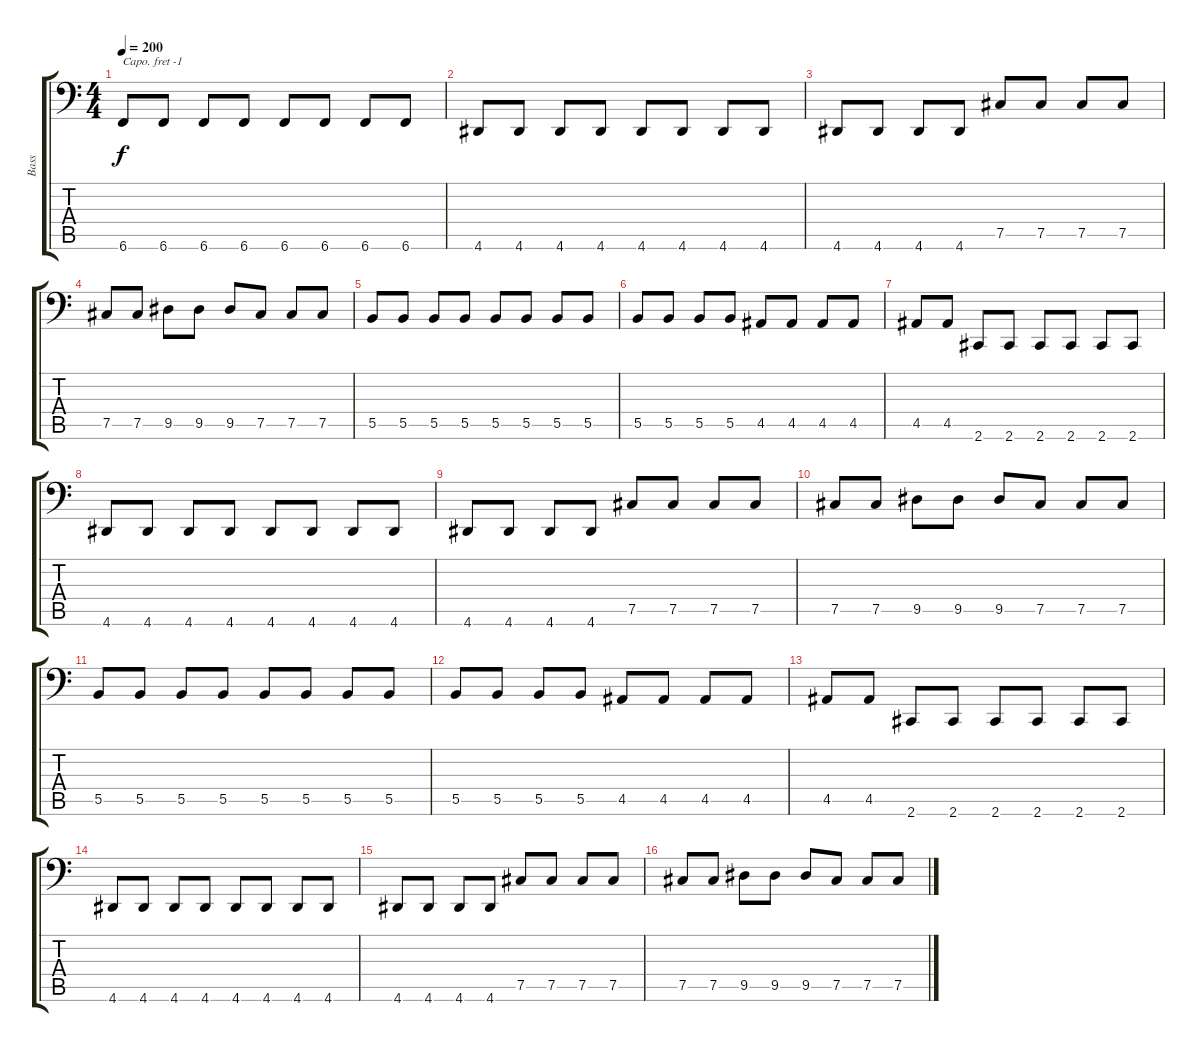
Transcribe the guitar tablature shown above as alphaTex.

\track ("Bass" "Bass") {instrument electricbassfinger}
\staff {score tabs}
\capo -1
\tuning (D3 A2 F2 C2 G1 C1) {hide}
\ts (4 4)
\tempo 200
\clef f4
\ks c
6.6.8{dy f} 6.6.8 6.6.8 6.6.8 6.6.8 6.6.8 6.6.8 6.6.8 |
4.6.8 4.6.8 4.6.8 4.6.8 4.6.8 4.6.8 4.6.8 4.6.8 |
4.6.8 4.6.8 4.6.8 4.6.8 7.5.8 7.5.8 7.5.8 7.5.8 |
7.5.8 7.5.8 9.5.8 9.5.8 9.5.8 7.5.8 7.5.8 7.5.8 |
5.5.8 5.5.8 5.5.8 5.5.8 5.5.8 5.5.8 5.5.8 5.5.8 |
5.5.8 5.5.8 5.5.8 5.5.8 4.5.8 4.5.8 4.5.8 4.5.8 |
4.5.8 4.5.8 2.6.8 2.6.8 2.6.8 2.6.8 2.6.8 2.6.8 |
4.6.8 4.6.8 4.6.8 4.6.8 4.6.8 4.6.8 4.6.8 4.6.8 |
4.6.8 4.6.8 4.6.8 4.6.8 7.5.8 7.5.8 7.5.8 7.5.8 |
7.5.8 7.5.8 9.5.8 9.5.8 9.5.8 7.5.8 7.5.8 7.5.8 |
5.5.8 5.5.8 5.5.8 5.5.8 5.5.8 5.5.8 5.5.8 5.5.8 |
5.5.8 5.5.8 5.5.8 5.5.8 4.5.8 4.5.8 4.5.8 4.5.8 |
4.5.8 4.5.8 2.6.8 2.6.8 2.6.8 2.6.8 2.6.8 2.6.8 |
4.6.8 4.6.8 4.6.8 4.6.8 4.6.8 4.6.8 4.6.8 4.6.8 |
4.6.8 4.6.8 4.6.8 4.6.8 7.5.8 7.5.8 7.5.8 7.5.8 |
7.5.8 7.5.8 9.5.8 9.5.8 9.5.8 7.5.8 7.5.8 7.5.8
